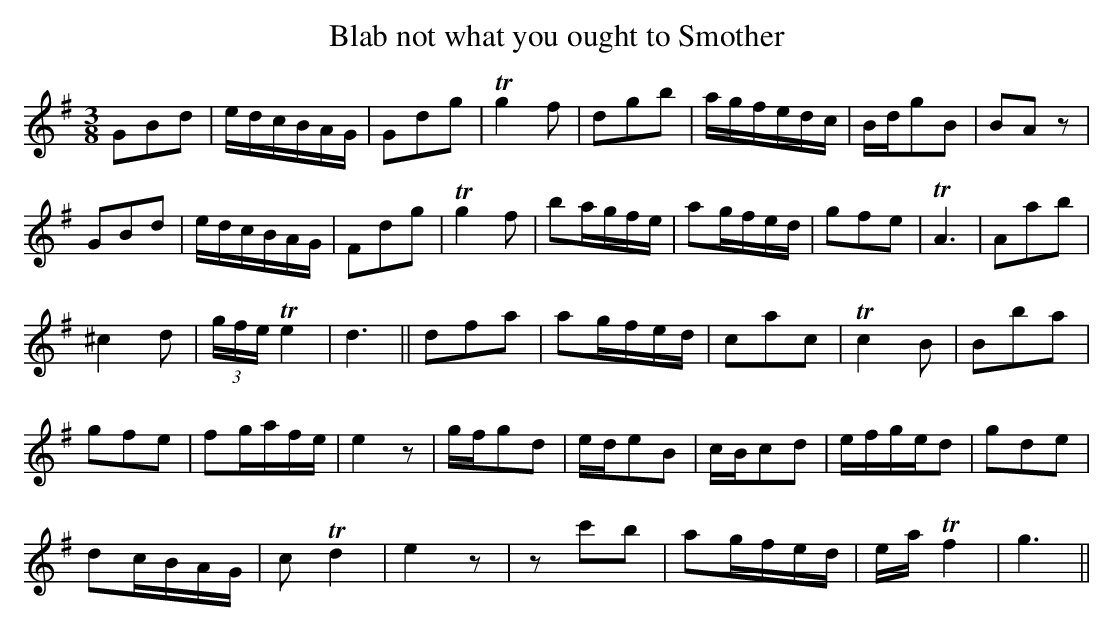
X:1
T:Blab not what you ought to Smother
M:3/8
L:1/8
K:G
GBd | e/d/c/B/A/G/|Gdg| Tg2f | dgb | a/g/f/e/d/c/ | B/d/gB | BAz |
GBd | e/d/c/B/A/G/|Fdg| Tg2f | ba/g/f/e/ | ag/f/e/d/ | gfe | TA3 | Aab |
^c2d | (3g/f/e/ Te2 | d3 ||dfa|ag/f/e/d/|cac|Tc2B|Bba|
gfe|fg/a/f/e/|e2 z|g/f/gd|e/d/eB|c/B/cd|e/f/g/e/d|gde|
dc/B/A/G/|c Td2|e2z|zc'b|ag/f/e/d/ |e/a/Tf2|g3||
